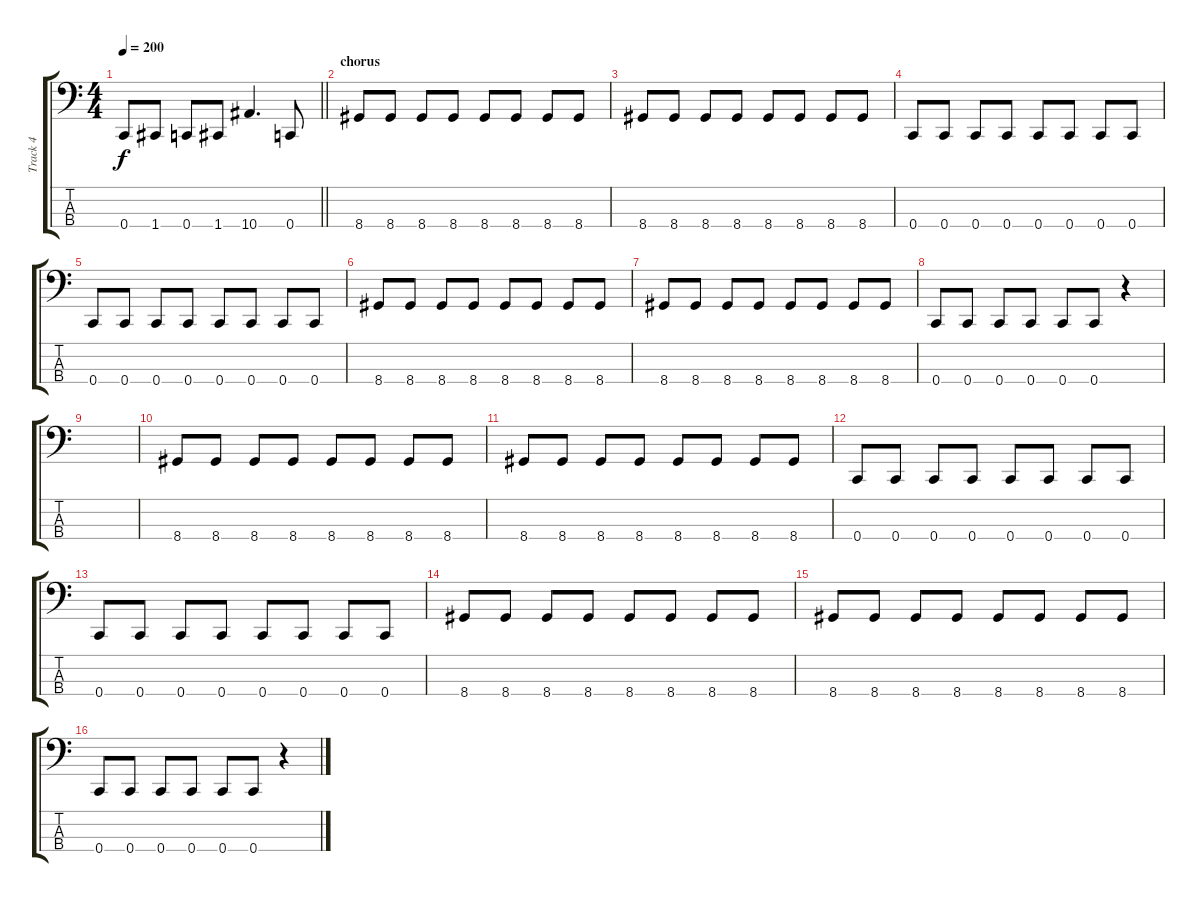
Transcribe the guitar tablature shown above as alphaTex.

\track ("Track 4" "Track 4") {instrument electricbasspick}
\staff {score tabs}
\tuning (F2 C2 G1 C1) {hide}
\ts (4 4)
\tempo 200
\clef f4
\barLineRight lightlight
\ks c
0.4.8{dy f} 1.4.8 0.4.8 1.4.8 10.4.4{d} 0.4.8 |
\section ("" "chorus")
8.4.8 8.4.8 8.4.8 8.4.8 8.4.8 8.4.8 8.4.8 8.4.8 |
8.4.8 8.4.8 8.4.8 8.4.8 8.4.8 8.4.8 8.4.8 8.4.8 |
0.4.8 0.4.8 0.4.8 0.4.8 0.4.8 0.4.8 0.4.8 0.4.8 |
0.4.8 0.4.8 0.4.8 0.4.8 0.4.8 0.4.8 0.4.8 0.4.8 |
8.4.8 8.4.8 8.4.8 8.4.8 8.4.8 8.4.8 8.4.8 8.4.8 |
8.4.8 8.4.8 8.4.8 8.4.8 8.4.8 8.4.8 8.4.8 8.4.8 |
0.4.8 0.4.8 0.4.8 0.4.8 0.4.8 0.4.8 r.4 |
|
8.4.8 8.4.8 8.4.8 8.4.8 8.4.8 8.4.8 8.4.8 8.4.8 |
8.4.8 8.4.8 8.4.8 8.4.8 8.4.8 8.4.8 8.4.8 8.4.8 |
0.4.8 0.4.8 0.4.8 0.4.8 0.4.8 0.4.8 0.4.8 0.4.8 |
0.4.8 0.4.8 0.4.8 0.4.8 0.4.8 0.4.8 0.4.8 0.4.8 |
8.4.8 8.4.8 8.4.8 8.4.8 8.4.8 8.4.8 8.4.8 8.4.8 |
8.4.8 8.4.8 8.4.8 8.4.8 8.4.8 8.4.8 8.4.8 8.4.8 |
0.4.8 0.4.8 0.4.8 0.4.8 0.4.8 0.4.8 r.4
